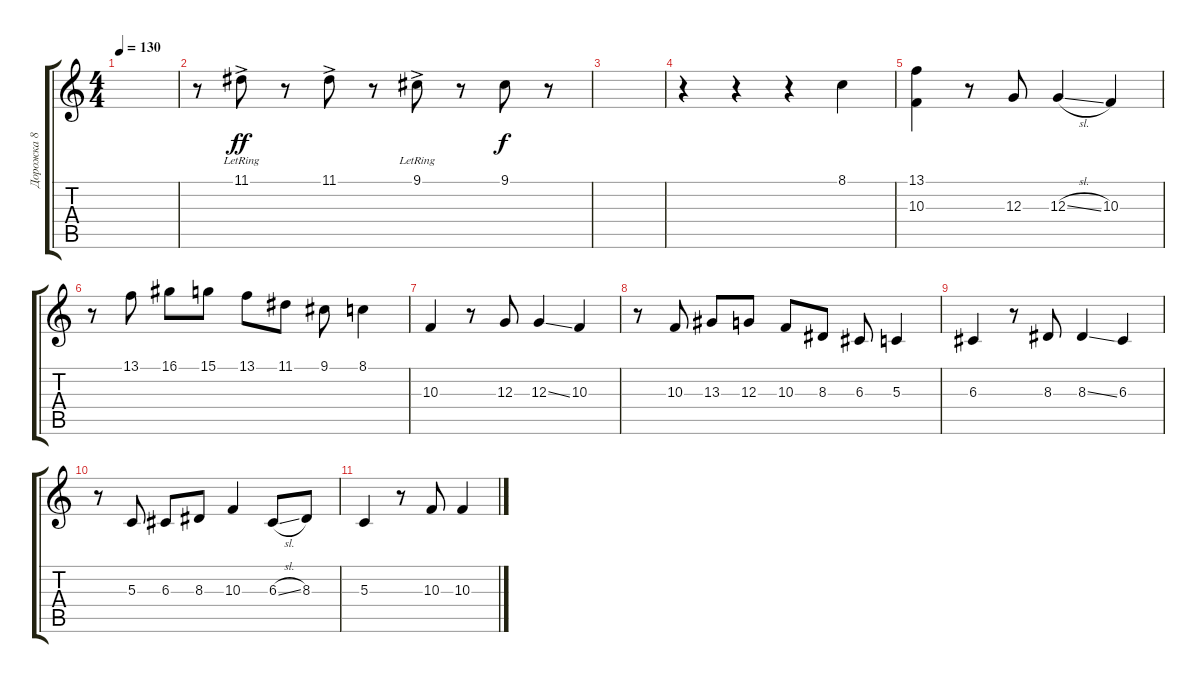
\track ("Дорожка 8" "Дорожка 8") {instrument synthbrass2}
\staff {score tabs}
\tuning (E4 B3 G3 D3 A2 E2) {hide}
\ts (4 4)
\tempo 130
\clef g2
\ks c
|
r.8 11.1{ac lr}.8{dy ff} r.8 11.1{ac}.8 r.8 9.1{ac lr}.8 r.8 9.1.8{dy f} r.8 |
|
r.4 r.4 r.4 8.1.4 |
(13.1 10.3).4 r.8 12.3.8 12.3{sl}.4 10.3.4 |
r.8 13.1.8 16.1.8 15.1.8 13.1.8 11.1.8 9.1.8 8.1.4 |
10.3.4 r.8 12.3.8 12.3{ss}.4 10.3.4 |
r.8 10.3.8 13.3.8 12.3.8 10.3.8 8.3.8 6.3.8 5.3.4 |
6.3.4 r.8 8.3.8 8.3{ss}.4 6.3.4 |
r.8 5.3.8 6.3.8 8.3.8 10.3.4 6.3{sl}.8 8.3.8 |
5.3.4 r.8 10.3.8 10.3.4
